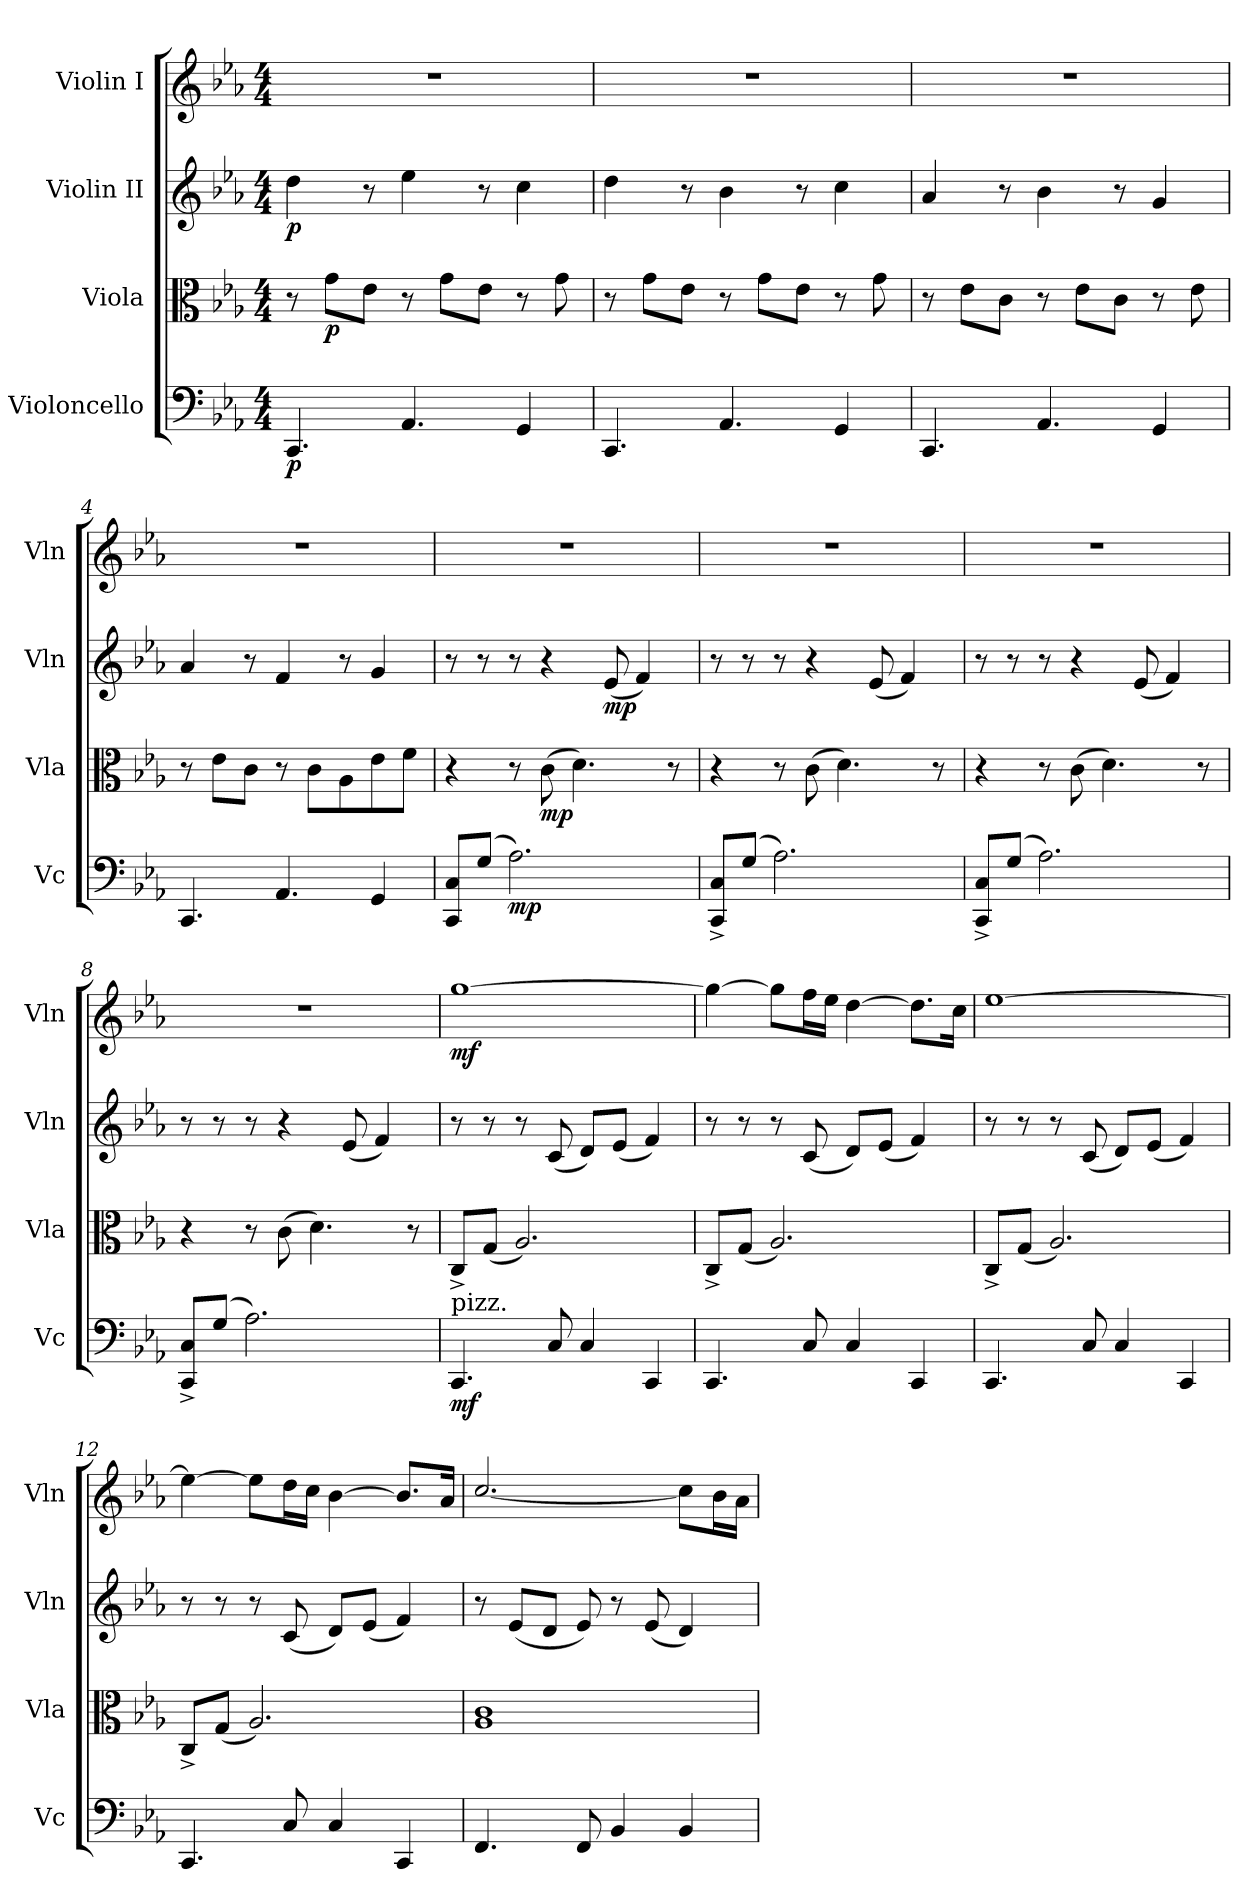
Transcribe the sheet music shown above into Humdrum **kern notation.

**kern	**dynam	**kern	**dynam	**kern	**dynam	**kern	**dynam
*part4	*part4	*part3	*part3	*part2	*part2	*part1	*part1
*staff4	*staff4	*staff3	*staff3	*staff2	*staff2	*staff1	*staff1
*I"Violoncello	*	*I"Viola	*	*I"Violin II	*	*I"Violin I	*
*I'Vc	*	*I'Vla	*	*I'Vln	*	*I'Vln	*
*clefF4	*	*clefC3	*	*clefG2	*	*clefG2	*
*k[b-e-a-]	*	*k[b-e-a-]	*	*k[b-e-a-]	*	*k[b-e-a-]	*
*M4/4	*	*M4/4	*	*M4/4	*	*M4/4	*
*MM80	*	*MM80	*	*MM80	*	*MM80	*
=1	=1	=1	=1	=1	=1	=1	=1
!	!LO:DY:b	!	!	!	!LO:DY:b	!	!
4.CC/	p	8r	.	4dd\	p	1r	.
!	!	!	!LO:DY:b	!	!	!	!
.	.	8g\L	p	.	.	.	.
.	.	8e-\J	.	8r	.	.	.
4.AA-/	.	8r	.	4ee-\	.	.	.
.	.	8g\L	.	.	.	.	.
.	.	8e-\J	.	8r	.	.	.
4GG/	.	8r	.	4cc\	.	.	.
.	.	8g\	.	.	.	.	.
=2	=2	=2	=2	=2	=2	=2	=2
4.CC/	.	8r	.	4dd\	.	1r	.
.	.	8g\L	.	.	.	.	.
.	.	8e-\J	.	8r	.	.	.
4.AA-/	.	8r	.	4b-\	.	.	.
.	.	8g\L	.	.	.	.	.
.	.	8e-\J	.	8r	.	.	.
4GG/	.	8r	.	4cc\	.	.	.
.	.	8g\	.	.	.	.	.
=3	=3	=3	=3	=3	=3	=3	=3
4.CC/	.	8r	.	4a-/	.	1r	.
.	.	8e-\L	.	.	.	.	.
.	.	8c\J	.	8r	.	.	.
4.AA-/	.	8r	.	4b-\	.	.	.
.	.	8e-\L	.	.	.	.	.
.	.	8c\J	.	8r	.	.	.
4GG/	.	8r	.	4g/	.	.	.
.	.	8e-\	.	.	.	.	.
=4	=4	=4	=4	=4	=4	=4	=4
4.CC/	.	8r	.	4a-/	.	1r	.
.	.	8e-\L	.	.	.	.	.
.	.	8c\J	.	8r	.	.	.
4.AA-/	.	8r	.	4f/	.	.	.
.	.	8c\L	.	.	.	.	.
.	.	8A-\	.	8r	.	.	.
4GG/	.	8e-\	.	4g/	.	.	.
.	.	8f\J	.	.	.	.	.
!!LO:LB:g=z
=5	=5	=5	=5	=5	=5	=5	=5
8CC/ 8C/L	.	4r	.	8r	.	1r	.
(8G/J	.	.	.	8r	.	.	.
!	!LO:DY:b	!	!	!	!	!	!
2.A-\)	mp	8r	.	8r	.	.	.
!	!	!	!LO:DY:b	!	!	!	!
.	.	(8c\	mp	4r	.	.	.
.	.	4.d\)	.	.	.	.	.
!	!	!	!	!	!LO:DY:b	!	!
.	.	.	.	(8e-/	mp	.	.
.	.	.	.	4f/)	.	.	.
.	.	8r	.	.	.	.	.
=6	=6	=6	=6	=6	=6	=6	=6
8CC/^ 8C/^L	.	4r	.	8r	.	1r	.
(8G/J	.	.	.	8r	.	.	.
2.A-\)	.	8r	.	8r	.	.	.
.	.	(8c\	.	4r	.	.	.
.	.	4.d\)	.	.	.	.	.
.	.	.	.	(8e-/	.	.	.
.	.	.	.	4f/)	.	.	.
.	.	8r	.	.	.	.	.
=7	=7	=7	=7	=7	=7	=7	=7
8CC/^ 8C/^L	.	4r	.	8r	.	1r	.
(8G/J	.	.	.	8r	.	.	.
2.A-\)	.	8r	.	8r	.	.	.
.	.	(8c\	.	4r	.	.	.
.	.	4.d\)	.	.	.	.	.
.	.	.	.	(8e-/	.	.	.
.	.	.	.	4f/)	.	.	.
.	.	8r	.	.	.	.	.
=8	=8	=8	=8	=8	=8	=8	=8
8CC/^ 8C/^L	.	4r	.	8r	.	1r	.
(8G/J	.	.	.	8r	.	.	.
2.A-\)	.	8r	.	8r	.	.	.
.	.	(8c\	.	4r	.	.	.
.	.	4.d\)	.	.	.	.	.
.	.	.	.	(8e-/	.	.	.
.	.	.	.	4f/)	.	.	.
.	.	8r	.	.	.	.	.
=9	=9	=9	=9	=9	=9	=9	=9
!LO:TX:a:t=pizz.	!	!	!	!	!	!	!
!	!LO:DY:b	!	!	!	!	!	!LO:DY:b
4.CC/	mf	8C^/L	.	8r	.	[1gg	mf
.	.	(8G/J	.	8r	.	.	.
.	.	2.A-/)	.	8r	.	.	.
8C/	.	.	.	(8c/	.	.	.
4C/	.	.	.	8d/L)	.	.	.
.	.	.	.	(8e-/J	.	.	.
4CC/	.	.	.	4f/)	.	.	.
!!LO:LB:g=z
=10	=10	=10	=10	=10	=10	=10	=10
4.CC/	.	8C^/L	.	8r	.	4gg\_	.
.	.	(8G/J	.	8r	.	.	.
.	.	2.A-/)	.	8r	.	8gg\L]	.
8C/	.	.	.	(8c/	.	16ff\L	.
.	.	.	.	.	.	16ee-\JJ	.
4C/	.	.	.	8d/L)	.	[4dd\	.
.	.	.	.	(8e-/J	.	.	.
4CC/	.	.	.	4f/)	.	8.dd\L]	.
.	.	.	.	.	.	16cc\Jk	.
=11	=11	=11	=11	=11	=11	=11	=11
4.CC/	.	8C^/L	.	8r	.	[1ee-	.
.	.	(8G/J	.	8r	.	.	.
.	.	2.A-/)	.	8r	.	.	.
8C/	.	.	.	(8c/	.	.	.
4C/	.	.	.	8d/L)	.	.	.
.	.	.	.	(8e-/J	.	.	.
4CC/	.	.	.	4f/)	.	.	.
=12	=12	=12	=12	=12	=12	=12	=12
4.CC/	.	8C^/L	.	8r	.	4ee-\_	.
.	.	(8G/J	.	8r	.	.	.
.	.	2.A-/)	.	8r	.	8ee-\L]	.
8C/	.	.	.	(8c/	.	16dd\L	.
.	.	.	.	.	.	16cc\JJ	.
4C/	.	.	.	8d/L)	.	[4b-\	.
.	.	.	.	(8e-/J	.	.	.
4CC/	.	.	.	4f/)	.	8.b-/L]	.
.	.	.	.	.	.	16a-/Jk	.
=13	=13	=13	=13	=13	=13	=13	=13
4.FF/	.	1A- 1c	.	8r	.	[2.cc/	.
.	.	.	.	(8e-/L	.	.	.
.	.	.	.	8d/J	.	.	.
8FF/	.	.	.	8e-/)	.	.	.
4BB-/	.	.	.	8r	.	.	.
.	.	.	.	(8e-/	.	.	.
4BB-/	.	.	.	4d/)	.	8cc\L]	.
.	.	.	.	.	.	16b-\L	.
.	.	.	.	.	.	16a-\JJ	.
=	=	=	=	=	=	=	=
*-	*-	*-	*-	*-	*-	*-	*-
